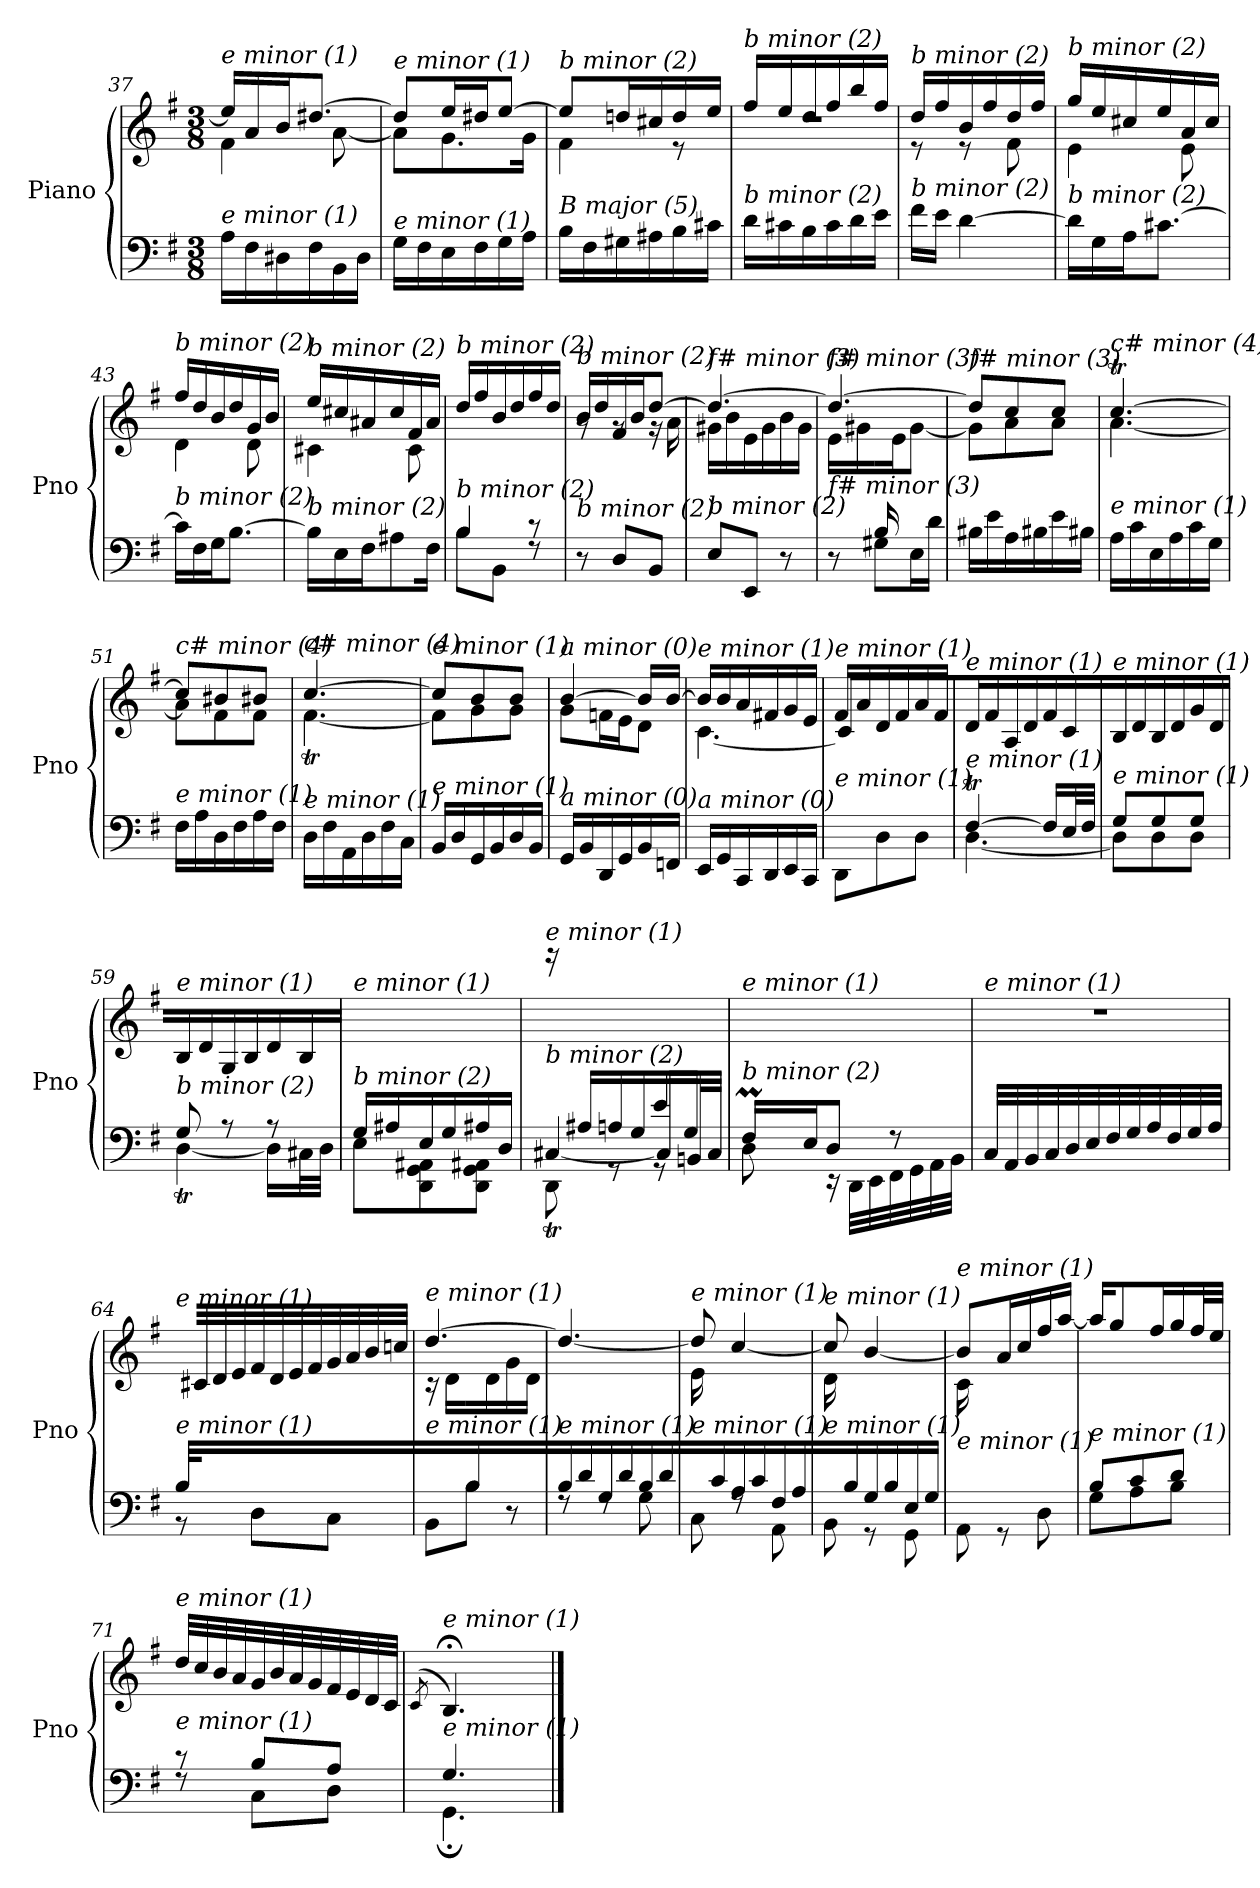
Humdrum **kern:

**kern	**kern
*part1	*part1
*staff2	*staff1
*I"Piano	*
*I'Pno	*
!!LO:LB:g=z
*clefF4	*clefG2
*k[f#]	*k[f#]
*M3/8	*M3/8
=37	=37
*	*^
!	!LO:TX:i:t=e minor (1)	!
!LO:TX:i:t=e minor (1)	!	!
16A\LL	16ee/LL]	4f#\
16F#\	16a/	.
16D#X\	16b/J	.
16F#\	[8.dd#X/J	.
16BB\	.	[8a\
16D#\JJ	.	.
=38	=38	=38
!	!LO:TX:i:t=e minor (1)	!
!LO:TX:i:t=e minor (1)	!	!
16G\LL	8dd#/L]	8a\L]
16F#\	.	.
16E\	16ee/L	8.g\
16F#\	16dd#X/J	.
16G\	[8ee/J	.
16A\JJ	.	16g\Jk
=39	=39	=39
!	!LO:TX:i:t=b minor (2)	!
!LO:TX:i:t=B major (5)	!	!
16B\LL	8ee/L]	4f#\
16F#\	.	.
16G#X\	16ddn/L	.
16A#X\	16cc#X/	.
16B\	16dd/	8r
16c#X\JJ	16ee/JJ	.
=40	=40	=40
!	!LO:TX:i:t=b minor (2)	!
!LO:TX:i:t=b minor (2)	!	!
16d\LL	16ff#/LL	4.rdd
16c#X\	16ee/	.
16B\	16dd/	.
16c#\	16ff#/	.
16d\	16bb/	.
16e\JJ	16ff#/JJ	.
=41	=41	=41
!	!LO:TX:i:t=b minor (2)	!
!LO:TX:i:t=b minor (2)	!	!
16f#\LL	16dd/LL	8r
16e\JJ	16ff#/	.
[4d\	16b/	8r
.	16ff#/	.
.	16dd/	8f#\
.	16ff#/JJ	.
=42	=42	=42
!	!LO:TX:i:t=b minor (2)	!
!LO:TX:i:t=b minor (2)	!	!
16d\LL]	16gg/LL	4e\
16G\	16ee/	.
16A\J	16cc#X/	.
[8.c#X\J	16ee/	.
.	16a/	8e\
.	16cc#/JJ	.
!!LO:LB:g=z	!!
=43	=43	=43
!	!LO:TX:i:t=b minor (2)	!
!LO:TX:i:t=b minor (2)	!	!
16c#\LL]	16ff#/LL	4d\
16F#\	16dd/	.
16G\J	16b/	.
[8.B\J	16dd/	.
.	16g/	8d\
.	16b/JJ	.
=44	=44	=44
!	!LO:TX:i:t=b minor (2)	!
!LO:TX:i:t=b minor (2)	!	!
16B\LL]	16ee/LL	4c#X\
16E\	16cc#X/	.
16F#\J	16a#X/	.
8A#X\	16cc#/	.
.	16f#/	8c#\
16F#\Jk	16a#/JJ	.
*	*v	*v
=45	=45
*^	*
!	!	!LO:TX:i:t=b minor (2)
!LO:TX:i:t=b minor (2)	!	!
4B/	8B\L	16dd/LL
.	.	16ff#/
.	8BB\J	16b/
.	.	16dd/
8r	8rF	16ff#/
.	.	16dd/JJ
*v	*v	*
=46	=46
*	*^
!	!LO:TX:i:t=b minor (2)	!
!LO:TX:i:t=b minor (2)	!	!
8r	16b/LL	8rg
.	16dd/	.
8D/L	16f#/	8rg
.	16b/J	.
8BB/J	[8dd/J	16r
.	.	16a\
=47	=47	=47
!	!LO:TX:i:t=f# minor (3)	!
!LO:TX:i:t=b minor (2)	!	!
8E/L	4.dd/_	16g#X\LL
.	.	16b\
8EE/J	.	16e\
.	.	16g#\
8r	.	16b\
.	.	16g#\JJ
=48	=48	=48
*^	*	*
!	!	!LO:TX:i:t=f# minor (3)	!
!LO:TX:i:t=f# minor (3)	!	!	!
8ryy	8r	4.dd/_	16e\LL
.	.	.	16g#X\
16B/	8G#X\L	.	16ryy
8.ryy	.	.	16e\J
.	16E\L	.	[8g#\J
.	16d\JJ	.	.
!!LO:LB:g=z	!!
=49	=49	=49	=49
!	!	!LO:TX:i:t=f# minor (3)	!
!LO:TX:i:t=c# minor (4)	!	!	!
*v	*v	*	*
16B#Xi\LL	8dd/L]	8g#\L]
16e\	.	.
16A\	8cc/	8a\
16B#Xi\	.	.
16e\	8cc/J	8a\J
16B#Xi\JJ	.	.
=50	=50	=50
!	!LO:TX:i:t=c# minor (4)	!
!LO:TX:i:t=e minor (1)	!	!
16A\LL	[4.ccT/	[4.a\
16c\	.	.
16E\	.	.
16A\	.	.
16c\	.	.
16G\JJ	.	.
=51	=51	=51
!	!LO:TX:i:t=c# minor (4)	!
!LO:TX:i:t=e minor (1)	!	!
16F#\LL	8cc/L]	8a\L]
16A\	.	.
16D\	8b#Xi/	8f#\
16F#\	.	.
16A\	8b#Xi/J	8f#\J
16F#\JJ	.	.
=52	=52	=52
!	!LO:TX:i:t=c# minor (4)	!
!LO:TX:i:t=e minor (1)	!	!
16D\LL	[4.cc/	[4.f#t\
16F#\	.	.
16AA\	.	.
16D\	.	.
16F#\	.	.
16C\JJ	.	.
=53	=53	=53
!	!LO:TX:i:t=e minor (1)	!
!LO:TX:i:t=e minor (1)	!	!
16BB/LL	8cc/L]	8f#\L]
16D/	.	.
16GG/	8b/	8g\
16BB/	.	.
16D/	8b/J	8g\J
16BB/JJ	.	.
=54	=54	=54
!	!LO:TX:i:t=a minor (0)	!
!LO:TX:i:t=a minor (0)	!	!
16GG/LL	[4b/	8g\L
16BB/	.	.
16DD/	.	16fn\L
16GG/	.	16e\J
16BB/	16b/LL]	8d\J
16FFn/JJ	[16b/JJ	.
!!LO:LB:g=z	!!
=55	=55	=55
!	!LO:TX:i:t=e minor (1)	!
!LO:TX:i:t=a minor (0)	!	!
16EE/LL	16b/LL]	[4.c\
16GG/	16b/	.
16CC/	16a/	.
16DD/	16f#X/	.
16EE/	16g/	.
16CC/JJ	16e/JJ	.
=56	=56	=56
*^	*	*
!	!	!LO:TX:i:t=e minor (1)	!
!LO:TX:i:t=e minor (1)	!	!	!
8ryy	8DD\L	16f#/LL	8c\L]
.	.	16a/	.
8F#/	8D\	16d/	4ryy
.	.	16f#/	.
8F#/J	8D\J	16a/	.
.	.	16f#/JJ	.
*	*	*v	*v
=57	=57	=57
!	!	!LO:TX:i:t=e minor (1)
!LO:TX:i:t=e minor (1)	!	!
[4F#t/	[4.D\	16d/LL
.	.	16f#/
.	.	16A/
.	.	16d/
16F#/LL]	.	16f#/
32E/L	.	16c/JJ
32F#/JJJ	.	.
=58	=58	=58
!	!	!LO:TX:i:t=e minor (1)
!LO:TX:i:t=e minor (1)	!	!
8G/L	8D\L]	16B/LL
.	.	16d/
8G/	8D\	16B/
.	.	16d/
8G/J	8D\J	16g/
.	.	16d/JJ
=59	=59	=59
!	!	!LO:TX:i:t=e minor (1)
!LO:TX:i:t=b minor (2)	!	!
8G/	[4DT\	16B/LL
.	.	16d/
8r	.	16G/
.	.	16B/
8r	16D\LL]	16d/
.	32C#X\L	16B/JJ
.	32D\JJJ	.
=60	=60	=60
!	!	!LO:TX:i:t=e minor (1)
!LO:TX:i:t=b minor (2)	!	!
16G/LL	8E\L	4.ryy
16A#Xi/	.	.
16E/	8DD\ 8GG\ 8AA#Xi\	.
16G/	.	.
16A#Xi/	8DD\ 8GG\ 8AA#Xi\J	.
16D/JJ	.	.
!!LO:LB:g=z
=61	=61	=61
*	*^	*
!	!	!	!LO:TX:i:t=e minor (1)
!LO:TX:i:t=b minor (2)	!	!	!
16ryy	[4C#Xt/	8DD\	16rggg
16A#Xi/LL	.	.	4ryy
16A/	.	8rGG	.
16G/	.	.	.
16e/	16C#/LL]	8rGG	.
16G/JJ	32BBn/L	.	16ryy
.	32C#/JJJ	.	.
=62	=62	=62	=62
*	*	*	*^
!	!	!	!LO:TX:i:t=e minor (1)	!
!LO:TX:i:t=b minor (2)	!	!	!	!
16F#m/LL	8D\	64F#!yy	4.ryy	16ryy
.	.	64G!yy	.	.
.	.	32F#!yy	.	.
16E/J	.	4ryy	.	4ryy
8D/J	16r	.	.	.
.	32DD\LLL	.	.	.
.	32EE\	.	.	.
8r	32FF#\	.	.	.
.	32GG\	.	.	.
.	32AA\	16ryy	.	16ryy
.	32BB\JJJ	.	.	.
*	*v	*v	*	*
*	*	*v	*v
=63	=63	=63
!	!	!LO:TX:i:t=e minor (1)
!LO:TX:i:t=e minor (1)	!	!
*v	*v	*
32C/LLL	4.r
32AA/	.
32BB/	.
32C/	.
32D/	.
32E/	.
32F#/	.
32G/	.
32A/	.
32F#/	.
32G/	.
32A/JJJ	.
=64	=64
*^	*
!	!	!LO:TX:i:t=e minor (1)
!LO:TX:i:t=e minor (1)	!	!
32B/LLL	8rBB	32ryy
4ryy	.	32c#X/
.	.	32d/
.	.	32e/
.	8D\L	32f#/
.	.	32d/
.	.	32e/
.	.	32f#/
.	8C\J	32g/
16.ryy	.	32a/
.	.	32b/
.	.	32ccn/JJJ
=65	=65	=65
*	*	*^
!	!	!LO:TX:i:t=e minor (1)	!
!LO:TX:i:t=e minor (1)	!	!	!
8ryy	8BB\L	[4.dd/	16r
.	.	.	16d\LL
16B/	8B\J	.	16ryy
8.ryy	.	.	16d\
.	8r	.	16g\
.	.	.	16d\JJ
!!LO:PB:g=z
=66	=66	=66	=66
!	!	!LO:TX:i:t=e minor (1)	!
!LO:TX:i:t=e minor (1)	!	!	!
*	*	*v	*v
16B/LL	8rF	4.dd/_
16d/	.	.
16G/	8rF	.
16d/	.	.
16B/	8G\	.
16d/JJ	.	.
=67	=67	=67
*	*	*^
!	!	!LO:TX:i:t=e minor (1)	!
!LO:TX:i:t=e minor (1)	!	!	!
16ryy	8C\	8dd/]	16e\LL
16c/	.	.	4ryy
16A/	8rF	[4cc/	.
16c/	.	.	.
16F#/	8AA\	.	.
16A/JJ	.	.	16ryy
=68	=68	=68	=68
!	!	!LO:TX:i:t=e minor (1)	!
!LO:TX:i:t=e minor (1)	!	!	!
16ryy	8BB\	8cc/]	16d\LL
16B/	.	.	4ryy
16G/	8r	[4b/	.
16B/	.	.	.
16E/	8GG\	.	.
16G/JJ	.	.	16ryy
=69	=69	=69	=69
!	!	!LO:TX:i:t=e minor (1)	!
!LO:TX:i:t=e minor (1)	!	!	!
16ryy	8AA\	8b/L]	16c\LL
16A/	.	.	4ryy
16F#/	8r	16a/L	.
16A/	.	16cc/	.
16D/	8D\	16ff#/	.
16F#/JJ	.	[16aa/JJ	16ryy
=70	=70	=70	=70
!	!	!LO:TX:i:t=e minor (1)	!
!LO:TX:i:t=e minor (1)	!	!	!
*	*	*v	*v
8B/L	8G\L	16aa/KL]
.	.	8gg/
8c/	8A\	.
.	.	16ff#/L
8d/J	8B\J	16gg/
.	.	32ff#/L
.	.	32ee/JJJ
=71	=71	=71
!	!	!LO:TX:i:t=e minor (1)
!LO:TX:i:t=e minor (1)	!	!
8r	8rF	32dd/LLL
.	.	32cc/
.	.	32b/
.	.	32a/
8B/L	8C\L	32g/
.	.	32b/
.	.	32a/
.	.	32g/
8A/J	8D\J	32f#/
.	.	32e/
.	.	32d/
.	.	32c/JJJ
=72	=72	=72
.	.	(8qc/
*	*	*^
!	!	!LO:TX:i:t=e minor (1)	!
!LO:TX:i:t=e minor (1)	!	!	!
4.G/	4.GG;\	4.B;</)	8c!yy
.	.	.	4B!yy
*v	*v	*	*
*	*v	*v
==	==
*-	*-
